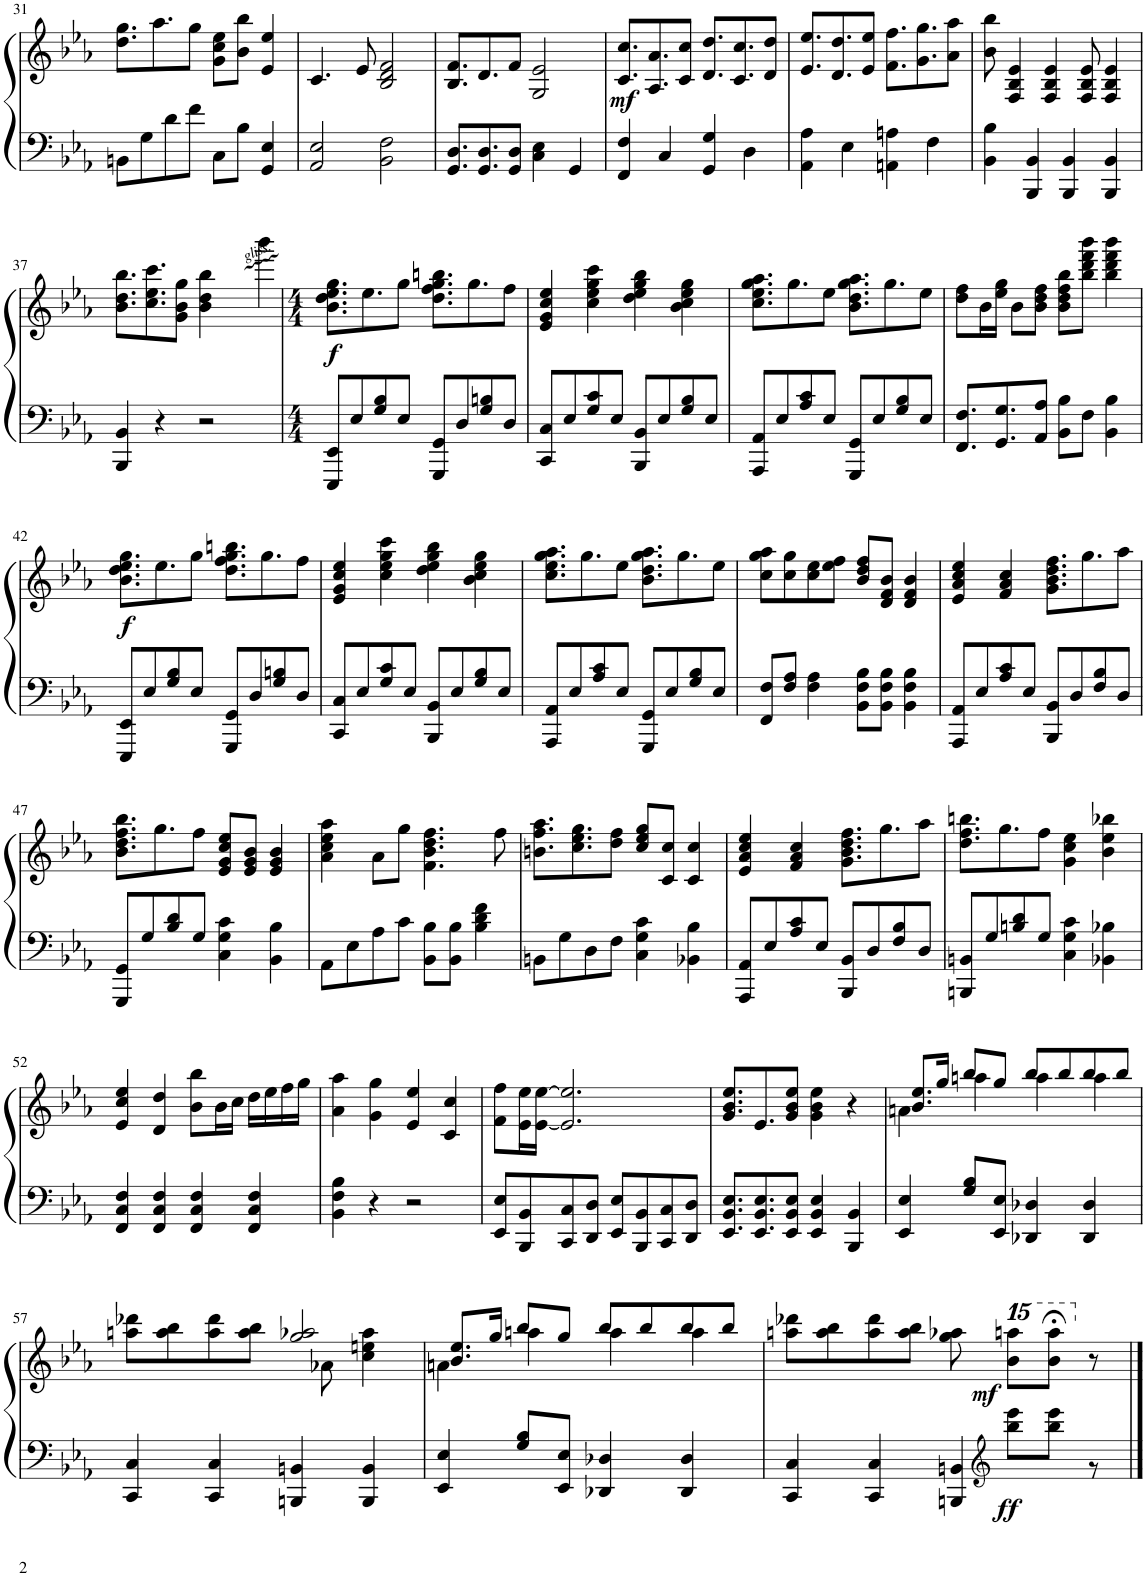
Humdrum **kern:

**kern	**kern	**dynam
*part1	*part1	*part1
*staff2	*staff1	*staff1/2
*I"Piano	*	*
*I'Pia.	*	*
!!LO:PB:g=z
*clefF4	*clefG2	*
*k[b-e-a-]	*k[b-e-a-]	*
*M4/4	*M4/4	*
=31	=31	=31
8BBn\L	8.dd\ 8.gg\L	.
8G\	.	.
.	8.aa-\	.
8d\	.	.
8f\J	8gg\J	.
8C\L	8g\ 8cc\ 8ee-\L	.
8B-\J	8b-\ 8bb-\J	.
4GG/ 4E-/	4e-/ 4ee-/	.
=32	=32	=32
2AA-/ 2E-/	4.c/	.
.	8e-/	.
2BB-\ 2F\	2B-/ 2d/ 2f/	.
=33	=33	=33
8.GG/ 8.D/L	8.B-/ 8.f/L	.
8.GG/ 8.D/	8.d/	.
8GG/ 8D/J	8f/J	.
4C\ 4E-\	2G/ 2e-/	.
4GG/	.	.
=34	=34	=34
!	!	!LO:DY:b
4FF/ 4F/	8.c/ 8.cc/L	mf
.	8.A-/ 8.a-/	.
4C/	.	.
.	8c/ 8cc/J	.
4GG/ 4G/	8.d/ 8.dd/L	.
.	8.c/ 8.cc/	.
4D\	.	.
.	8d/ 8dd/J	.
=35	=35	=35
4AA-\ 4A-\	8.e-/ 8.ee-/L	.
.	8.d/ 8.dd/	.
4E-\	.	.
.	8e-/ 8ee-/J	.
4AAn\ 4An\	8.f\ 8.ff\L	.
.	8.g\ 8.gg\	.
4F\	.	.
.	8a-\ 8aa-\J	.
=36	=36	=36
4BB-\ 4B-\	8b-\ 8bb-\	.
.	4F/ 4B-/ 4e-/	.
4BBB-/ 4BB-/	.	.
.	4F/ 4B-/ 4e-/	.
4BBB-/ 4BB-/	.	.
.	8F/ 8B-/ 8e-/	.
4BBB-/ 4BB-/	4F/ 4B-/ 4e-/	.
!!LO:LB:g=z
=37	=37	=37
4BBB-/ 4BB-/	8.b-\ 8.dd\ 8.bb-\L	.
.	8.cc\ 8.ee-\ 8.ccc\	.
4r	.	.
.	8g\ 8b-\ 8gg\J	.
2r	8b-\ 8dd\ 8bb-\	.
.	4bb-	.
.	8bbb-\	.
=38	=38	=38
*M4/4	*M4/4	*
!	!	!LO:DY:b
8EEE-/ 8EE-/L	8.b-\ 8.dd\ 8.ee-\ 8.gg\L	f
8E-/	.	.
.	8.ee-\	.
8G/ 8B-/	.	.
8E-/J	8gg\J	.
8GGG/ 8GG/L	8.dd\ 8.ff\ 8.gg\ 8.bbn\L	.
8D/	.	.
.	8.gg\	.
8G/ 8Bn/	.	.
8D/J	8ff\J	.
=39	=39	=39
8CC/ 8C/L	4e-/ 4g/ 4cc/ 4ee-/	.
8E-/	.	.
8G/ 8c/	4cc\ 4ee-\ 4gg\ 4ccc\	.
8E-/J	.	.
8BBB-/ 8BB-/L	4dd\ 4ee-\ 4gg\ 4bb-\	.
8E-/	.	.
8G/ 8B-/	4b-\ 4cc\ 4ee-\ 4gg\	.
8E-/J	.	.
=40	=40	=40
8AAA-/ 8AA-/L	8.cc\ 8.ee-\ 8.gg\ 8.aa-\L	.
8E-/	.	.
.	8.gg\	.
8A-/ 8c/	.	.
8E-/J	8ee-\J	.
8GGG/ 8GG/L	8.b-\ 8.dd\ 8.gg\ 8.aa-\L	.
8E-/	.	.
.	8.gg\	.
8G/ 8B-/	.	.
8E-/J	8ee-\J	.
=41	=41	=41
8.FF/ 8.F/L	8dd\ 8ff\L	.
.	16b-\L	.
8.GG/ 8.G/	16ee-\ 16gg\JJ	.
.	8b-\L	.
8AA-/ 8A-/J	8b-\ 8dd\ 8ff\J	.
8BB-\ 8B-\L	8b-\ 8dd\ 8ff\ 8bb-\L	.
8F\J	8bb-\ 8ddd\ 8fff\ 8bbb-\J	.
4BB-\ 4B-\	4bb-\ 4ddd\ 4fff\ 4bbb-\	.
!!LO:LB:g=z
=42	=42	=42
!	!	!LO:DY:b
8EEE-/ 8EE-/L	8.b-\ 8.dd\ 8.ee-\ 8.gg\L	f
8E-/	.	.
.	8.ee-\	.
8G/ 8B-/	.	.
8E-/J	8gg\J	.
8GGG/ 8GG/L	8.dd\ 8.ff\ 8.gg\ 8.bbn\L	.
8D/	.	.
.	8.gg\	.
8G/ 8Bn/	.	.
8D/J	8ff\J	.
=43	=43	=43
8CC/ 8C/L	4e-/ 4g/ 4cc/ 4ee-/	.
8E-/	.	.
8G/ 8c/	4cc\ 4ee-\ 4gg\ 4ccc\	.
8E-/J	.	.
8BBB-/ 8BB-/L	4dd\ 4ee-\ 4gg\ 4bb-\	.
8E-/	.	.
8G/ 8B-/	4b-\ 4cc\ 4ee-\ 4gg\	.
8E-/J	.	.
=44	=44	=44
8AAA-/ 8AA-/L	8.cc\ 8.ee-\ 8.gg\ 8.aa-\L	.
8E-/	.	.
.	8.gg\	.
8A-/ 8c/	.	.
8E-/J	8ee-\J	.
8GGG/ 8GG/L	8.b-\ 8.dd\ 8.gg\ 8.aa-\L	.
8E-/	.	.
.	8.gg\	.
8G/ 8B-/	.	.
8E-/J	8ee-\J	.
=45	=45	=45
8FF/ 8F/L	8cc\ 8gg\ 8aa-\L	.
8F/ 8A-/J	8cc\ 8gg\	.
4F\ 4A-\	8cc\ 8ee-\	.
.	8ee-\ 8ff\J	.
8BB-\ 8F\ 8B-\L	8b-/ 8dd/ 8ff/L	.
8BB-\ 8F\ 8B-\J	8d/ 8f/ 8b-/J	.
4BB-\ 4F\ 4B-\	4d/ 4f/ 4b-/	.
=46	=46	=46
8AAA-/ 8AA-/L	4e-/ 4a-/ 4cc/ 4ee-/	.
8E-/	.	.
8A-/ 8c/	4f/ 4a-/ 4cc/	.
8E-/J	.	.
8BBB-/ 8BB-/L	8.g\ 8.b-\ 8.dd\ 8.ff\L	.
8D/	.	.
.	8.gg\	.
8F/ 8B-/	.	.
8D/J	8aa-\J	.
!!LO:LB:g=z
=47	=47	=47
8GGG/ 8GG/L	8.b-\ 8.dd\ 8.ff\ 8.bb-\L	.
8G/	.	.
.	8.gg\	.
8B-/ 8d/	.	.
8G/J	8ff\J	.
4C\ 4G\ 4c\	8e-/ 8g/ 8cc/ 8ee-/L	.
.	8e-/ 8g/ 8b-/J	.
4BB-\ 4B-\	4e-/ 4g/ 4b-/	.
=48	=48	=48
8AA-\L	4a-\ 4cc\ 4ee-\ 4aa-\	.
8E-\	.	.
8A-\	8a-\L	.
8c\J	8gg\J	.
8BB-\ 8B-\L	4.f\ 4.b-\ 4.dd\ 4.ff\	.
8BB-\ 8B-\J	.	.
4B-\ 4d\ 4f\	.	.
.	8ff\	.
=49	=49	=49
8BBn\L	8.bn\ 8.ff\ 8.aa-\L	.
8G\	.	.
.	8.cc\ 8.ee-\ 8.gg\	.
8D\	.	.
8F\J	8dd\ 8ff\J	.
4C\ 4G\ 4c\	8cc/ 8ee-/ 8gg/L	.
.	8c/ 8cc/J	.
4BB-X\ 4B-\	4c/ 4cc/	.
=50	=50	=50
8AAA-/ 8AA-/L	4e-/ 4a-/ 4cc/ 4ee-/	.
8E-/	.	.
8A-/ 8c/	4f/ 4a-/ 4cc/	.
8E-/J	.	.
8BBB-/ 8BB-/L	8.g\ 8.b-\ 8.dd\ 8.ff\L	.
8D/	.	.
.	8.gg\	.
8F/ 8B-/	.	.
8D/J	8aa-\J	.
=51	=51	=51
8BBBn/ 8BBn/L	8.dd\ 8.ff\ 8.bbn\L	.
8G/	.	.
.	8.gg\	.
8Bn/ 8d/	.	.
8G/J	8ff\J	.
4C\ 4G\ 4c\	4g\ 4cc\ 4ee-\	.
4BB-X\ 4B-X\	4b-\ 4ee-\ 4bb-X\	.
!!LO:LB:g=z
=52	=52	=52
4FF/ 4C/ 4F/	4e-/ 4cc/ 4ee-/	.
4FF/ 4C/ 4F/	4d/ 4dd/	.
4FF/ 4C/ 4F/	8b-\ 8bb-\L	.
.	16b-\L	.
.	16cc\JJ	.
4FF/ 4C/ 4F/	16dd\LL	.
.	16ee-\	.
.	16ff\	.
.	16gg\JJ	.
=53	=53	=53
4BB-\ 4F\ 4B-\	4a-\ 4aa-\	.
4r	4g\ 4gg\	.
2r	4e-/ 4ee-/	.
.	4c/ 4cc/	.
=54	=54	=54
8EE-/ 8E-/L	8f\ 8ff\L	.
8BBB-/ 8BB-/	16e-\ 16ee-\L	.
.	[16e-\ [16ee-\JJ	.
8CC/ 8C/	2.e-/] 2.ee-/]	.
8DD/ 8D/J	.	.
8EE-/ 8E-/L	.	.
8BBB-/ 8BB-/	.	.
8CC/ 8C/	.	.
8DD/ 8D/J	.	.
=55	=55	=55
8.EE-/ 8.BB-/ 8.E-/L	8.g/ 8.b-/ 8.ee-/L	.
8.EE-/ 8.BB-/ 8.E-/	8.e-/	.
8EE-/ 8BB-/ 8E-/J	8g/ 8b-/ 8ee-/J	.
4EE-/ 4BB-/ 4E-/	4g\ 4b-\ 4ee-\	.
4BBB-/ 4BB-/	4r	.
=56	=56	=56
*	*^	*
4EE-/ 4E-/	8.b-/ 8.ee-/L	4an\	.
.	16gg/Jk	.	.
8G/ 8B-/L	8bb-/L	4aan\	.
8EE-/ 8E-/J	8gg/J	.	.
4DD-X/ 4D-X/	8bb-/L	4aa\	.
.	8bb-/	.	.
4DD-/ 4D-/	8bb-/	4aa\	.
.	8bb-/J	.	.
!!LO:LB:g=z	!!
=57	=57	=57	=57
4CC/ 4C/	8aan\ 8ddd-X\L	8ryy	.
*	*v	*v	*
.	8aa\ 8bb-\	.
4CC/ 4C/	8aa\ 8ddd-\	.
.	8aa\ 8bb-\J	.
4BBBn/ 4BBn/	2gg/ 2aa-X/	.
*	*^	*
.	.	8a-X\	.
4BBB/ 4BB/	.	4cc\ 4een\ 4aa-\	.
=58	=58	=58	=58
4EE-/ 4E-/	8.b-/ 8.ee-/L	4an\	.
.	16gg/Jk	.	.
8G/ 8B-/L	8bb-/L	4aan\	.
8EE-/ 8E-/J	8gg/J	.	.
4DD-X/ 4D-X/	8bb-/L	4aa\	.
.	8bb-/	.	.
4DD-/ 4D-/	8bb-/	4aa\	.
.	8bb-/J	.	.
*	*v	*v	*
=59	=59	=59
*^	*	*
4CC/ 4C/	8ryy	8aan\ 8ddd-X\L	.
*v	*v	*	*
.	8aa\ 8bb-\	.
4CC/ 4C/	8aa\ 8ddd-\	.
.	8aa\ 8bb-\J	.
4BBBn/ 4BBn/	8gg\ 8aa-X\	.
*clefG2	*	*
*^	*	*
*	*	*15ma	*
!	!	!	!LO:DY:b=2
!	!	!	!LO:DY:n=1:b
.	8bb-\ 8eee-\L	8bbb-\ 8aaaan\L	ff mf
4ryy	8bb-\ 8eee-\J	8bbb-\;< 8aaaa\;<J	.
*	*	*X15ma	*
.	8r	8r	.
*v	*v	*	*
==	==	==
*-	*-	*-
